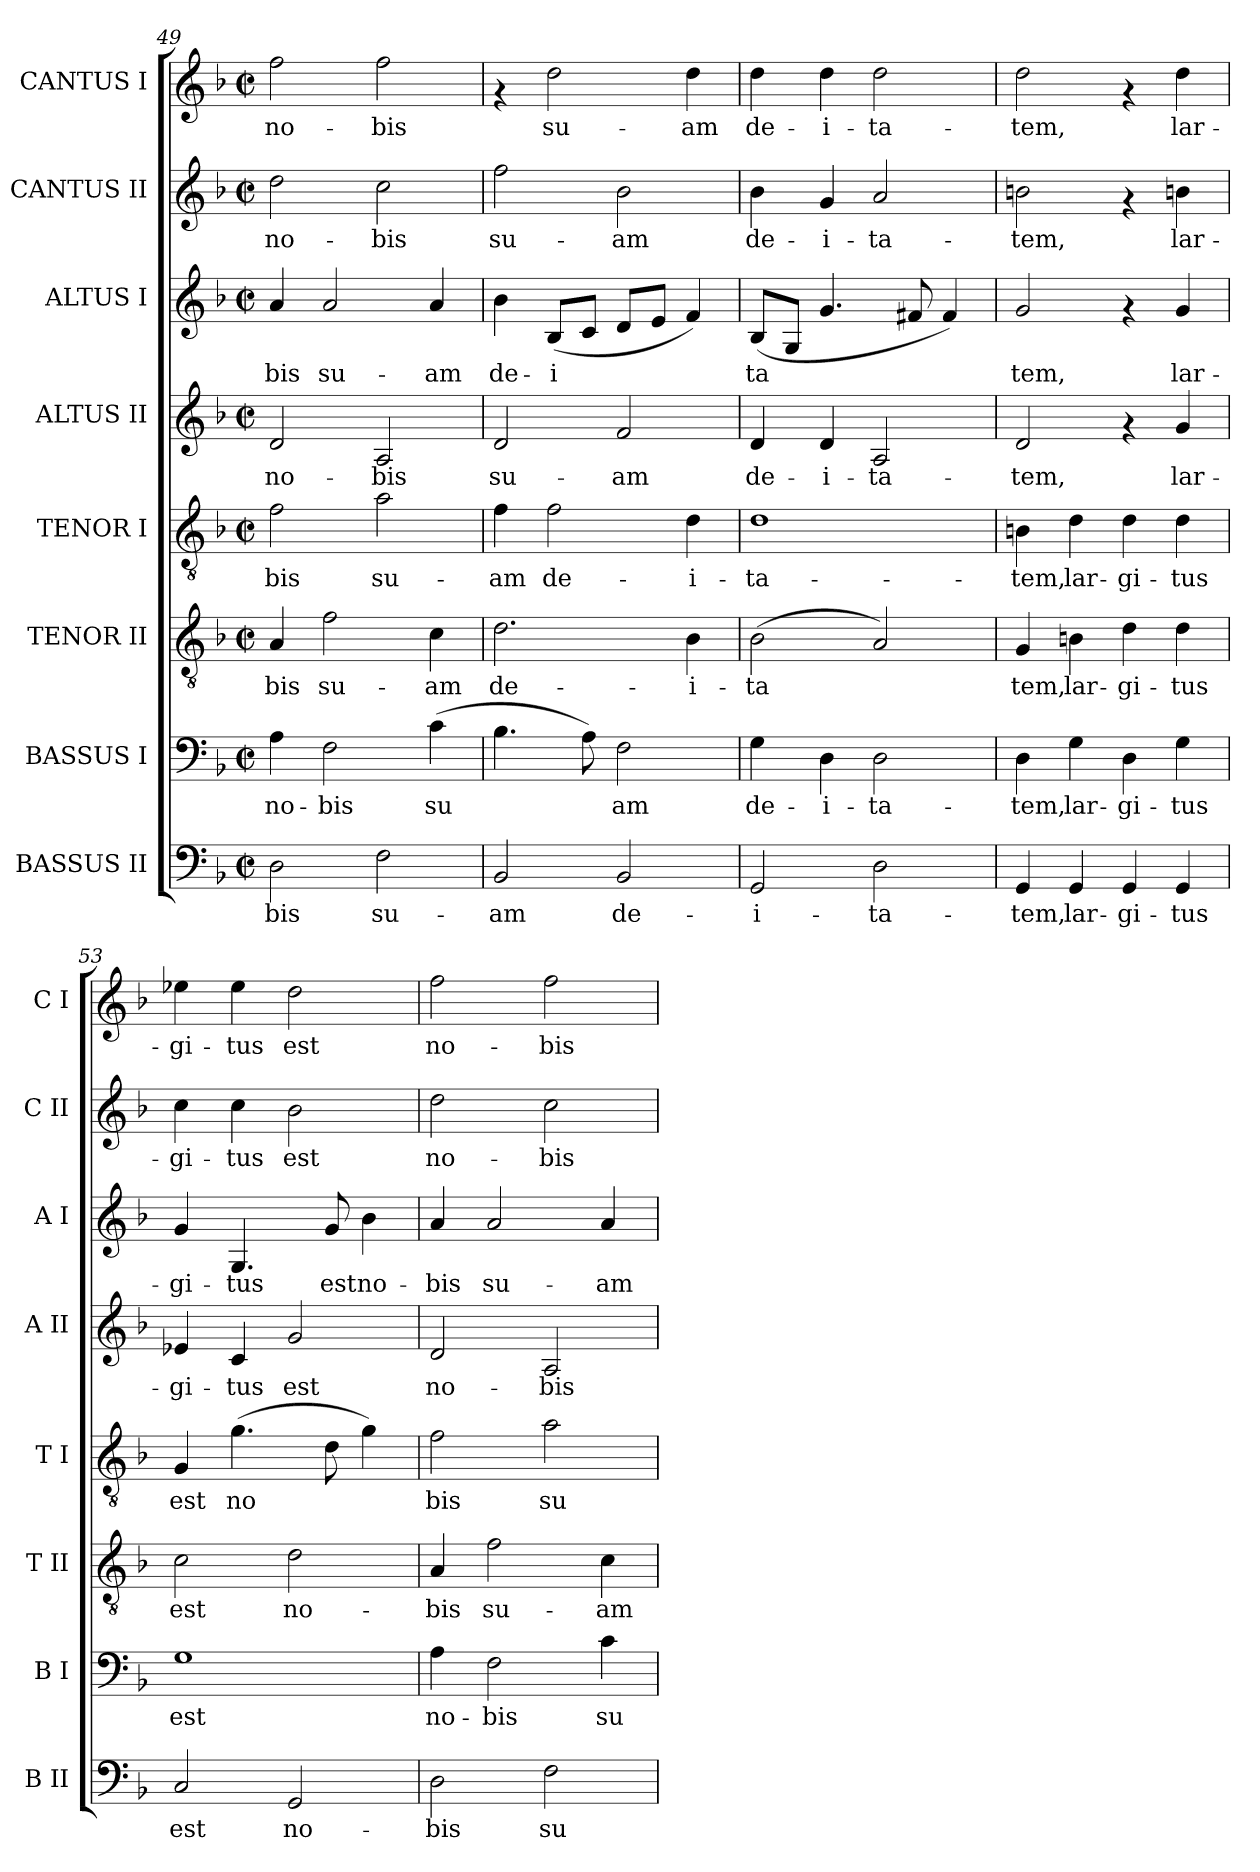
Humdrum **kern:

**kern	**text	**kern	**text	**kern	**text	**kern	**text	**kern	**text	**kern	**text	**kern	**text	**kern	**text
*part8	*part8	*part7	*part7	*part6	*part6	*part5	*part5	*part4	*part4	*part3	*part3	*part2	*part2	*part1	*part1
*staff8	*staff8	*staff7	*staff7	*staff6	*staff6	*staff5	*staff5	*staff4	*staff4	*staff3	*staff3	*staff2	*staff2	*staff1	*staff1
*I"BASSUS II	*	*I"BASSUS I	*	*I"TENOR II	*	*I"TENOR I	*	*I"ALTUS II	*	*I"ALTUS I	*	*I"CANTUS II	*	*I"CANTUS I	*
*I'B II	*	*I'B I	*	*I'T II	*	*I'T I	*	*I'A II	*	*I'A I	*	*I'C II	*	*I'C I	*
*clefF4	*	*clefF4	*	*clefGv2	*	*clefGv2	*	*clefG2	*	*clefG2	*	*clefG2	*	*clefG2	*
*k[b-]	*	*k[b-]	*	*k[b-]	*	*k[b-]	*	*k[b-]	*	*k[b-]	*	*k[b-]	*	*k[b-]	*
*F:	*	*F:	*	*F:	*	*F:	*	*F:	*	*F:	*	*F:	*	*F:	*
*M2/2	*	*M2/2	*	*M2/2	*	*M2/2	*	*M2/2	*	*M2/2	*	*M2/2	*	*M2/2	*
*met(c|)	*	*met(c|)	*	*met(c|)	*	*met(c|)	*	*met(c|)	*	*met(c|)	*	*met(c|)	*	*met(c|)	*
=49	=49	=49	=49	=49	=49	=49	=49	=49	=49	=49	=49	=49	=49	=49	=49
!	!LO:LY:b:cj	!	!LO:LY:b:cj	!	!LO:LY:b:cj	!	!LO:LY:b:cj	!	!LO:LY:b:cj	!	!LO:LY:b:cj	!	!LO:LY:b:cj	!	!LO:LY:b:cj
2D\	-bis	4A\	no-	4A/	-bis	2f\	-bis	2d/	no-	4a/	-bis	2dd\	no-	2ff\	no-
!	!	!	!LO:LY:b:cj	!	!LO:LY:b:cj	!	!	!	!	!	!LO:LY:b:cj	!	!	!	!
.	.	2F\	-bis	2f\	su-	.	.	.	.	2a/	su-	.	.	.	.
!	!LO:LY:b:cj	!	!	!	!	!	!LO:LY:b:cj	!	!LO:LY:b:cj	!	!	!	!LO:LY:b:cj	!	!LO:LY:b:cj
2F\	su-	.	.	.	.	2a\	su-	2A/	-bis	.	.	2cc\	-bis	2ff\	-bis
!	!	!	!LO:LY:b:cj	!	!LO:LY:b:cj	!	!	!	!	!	!LO:LY:b:cj	!	!	!	!
.	.	(>4c\	su-	4c\	-am	.	.	.	.	4a/	-am	.	.	.	.
=50	=50	=50	=50	=50	=50	=50	=50	=50	=50	=50	=50	=50	=50	=50	=50
!	!LO:LY:b:cj	!	!LO:LY:b:cj	!	!LO:LY:b:cj	!	!LO:LY:b:cj	!	!LO:LY:b:cj	!	!LO:LY:b:cj	!	!LO:LY:b:cj	!	!
2BB-/	-am	4.B-\	--	2.d\	de-	4f\	-am	2d/	su-	4b-\	de-	2ff\	su-	4rf	.
!	!	!	!	!	!	!	!LO:LY:b:cj	!	!	!	!LO:LY:b:cj	!	!	!	!LO:LY:b:cj
.	.	.	.	.	.	2f\	de-	.	.	(<8B-/L	-i-	.	.	2dd\	su-
!	!	!	!LO:LY:b:cj	!	!	!	!	!	!	!	!LO:LY:b:cj	!	!	!	!
.	.	8A\)	--	.	.	.	.	.	.	8c/J	--	.	.	.	.
!	!LO:LY:b:cj	!	!LO:LY:b:cj	!	!	!	!	!	!LO:LY:b:cj	!	!LO:LY:b:cj	!	!LO:LY:b:cj	!	!
2BB-/	de-	2F\	-am	.	.	.	.	2f/	-am	8d/L	--	2b-\	-am	.	.
!	!	!	!	!	!	!	!	!	!	!	!LO:LY:b:cj	!	!	!	!
.	.	.	.	.	.	.	.	.	.	8e/J	--	.	.	.	.
!	!	!	!	!	!LO:LY:b:cj	!	!LO:LY:b:cj	!	!	!	!LO:LY:b:cj	!	!	!	!LO:LY:b:cj
.	.	.	.	4B-\	-i-	4d\	-i-	.	.	4f/)	--	.	.	4dd\	-am
=51	=51	=51	=51	=51	=51	=51	=51	=51	=51	=51	=51	=51	=51	=51	=51
!	!LO:LY:b:cj	!	!LO:LY:b:cj	!	!LO:LY:b:cj	!	!LO:LY:b:cj	!	!LO:LY:b:cj	!	!LO:LY:b:cj	!	!LO:LY:b:cj	!	!LO:LY:b:cj
2GG/	-i-	4G\	de-	(>2B-\	-ta-	1d	-ta-	4d/	de-	(>8B-/L	-ta-	4b-\	de-	4dd\	de-
!	!	!	!	!	!	!	!	!	!	!	!LO:LY:b:cj	!	!	!	!
.	.	.	.	.	.	.	.	.	.	8G/J	--	.	.	.	.
!	!	!	!LO:LY:b:cj	!	!	!	!	!	!LO:LY:b:cj	!	!LO:LY:b:cj	!	!LO:LY:b:cj	!	!LO:LY:b:cj
.	.	4D\	-i-	.	.	.	.	4d/	-i-	4.g/	--	4g/	-i-	4dd\	-i-
!	!LO:LY:b:cj	!	!LO:LY:b:cj	!	!LO:LY:b:cj	!	!	!	!LO:LY:b:cj	!	!	!	!LO:LY:b:cj	!	!LO:LY:b:cj
2D\	-ta-	2D\	-ta-	2A/)	--	.	.	2A/	-ta-	.	.	2a/	-ta-	2dd\	-ta-
!	!	!	!	!	!	!	!	!	!	!	!LO:LY:b:cj	!	!	!	!
.	.	.	.	.	.	.	.	.	.	8f#X/	--	.	.	.	.
!	!	!	!	!	!	!	!	!	!	!	!LO:LY:b:cj	!	!	!	!
.	.	.	.	.	.	.	.	.	.	4f#/)	--	.	.	.	.
!!LO:PB:g=z
=52	=52	=52	=52	=52	=52	=52	=52	=52	=52	=52	=52	=52	=52	=52	=52
!	!LO:LY:b:cj	!	!LO:LY:b:cj	!	!LO:LY:b:cj	!	!LO:LY:b:cj	!	!LO:LY:b:cj	!	!LO:LY:b:cj	!	!LO:LY:b:cj	!	!LO:LY:b:cj
4GG/	-tem,	4D\	-tem,	4G/	-tem,	4Bn\	-tem,	2d/	-tem,	2g/	-tem,	2bn\	-tem,	2dd\	-tem,
!	!LO:LY:b:cj	!	!LO:LY:b:cj	!	!LO:LY:b:cj	!	!LO:LY:b:cj	!	!	!	!	!	!	!	!
4GG/	lar-	4G\	lar-	4Bn\	lar-	4d\	lar-	.	.	.	.	.	.	.	.
!	!LO:LY:b:cj	!	!LO:LY:b:cj	!	!LO:LY:b:cj	!	!LO:LY:b:cj	!	!	!	!	!	!	!	!
4GG/	-gi-	4D\	-gi-	4d\	-gi-	4d\	-gi-	4rf	.	4rf	.	4rf	.	4rf	.
!	!LO:LY:b:cj	!	!LO:LY:b:cj	!	!LO:LY:b:cj	!	!LO:LY:b:cj	!	!LO:LY:b:cj	!	!LO:LY:b:cj	!	!LO:LY:b:cj	!	!LO:LY:b:cj
4GG/	-tus	4G\	-tus	4d\	-tus	4d\	-tus	4g/	lar-	4g/	lar-	4bn\	lar-	4dd\	lar-
=53	=53	=53	=53	=53	=53	=53	=53	=53	=53	=53	=53	=53	=53	=53	=53
!	!LO:LY:b:cj	!	!LO:LY:b:cj	!	!LO:LY:b:cj	!	!LO:LY:b:cj	!	!LO:LY:b:cj	!	!LO:LY:b:cj	!	!LO:LY:b:cj	!	!LO:LY:b:cj
2C/	est	1G	est	2c\	est	4G/	est	4e-X/	-gi-	4g/	-gi-	4cc\	-gi-	4ee-X\	-gi-
!	!	!	!	!	!	!	!LO:LY:b:cj	!	!LO:LY:b:cj	!	!LO:LY:b:cj	!	!LO:LY:b:cj	!	!LO:LY:b:cj
.	.	.	.	.	.	(>4.g\	no-	4c/	-tus	4.G/	-tus	4cc\	-tus	4ee-\	-tus
!	!LO:LY:b:cj	!	!	!	!LO:LY:b:cj	!	!	!	!LO:LY:b:cj	!	!	!	!LO:LY:b:cj	!	!LO:LY:b:cj
2GG/	no-	.	.	2d\	no-	.	.	2g/	est	.	.	2b-\	est	2dd\	est
!	!	!	!	!	!	!	!LO:LY:b:cj	!	!	!	!LO:LY:b:cj	!	!	!	!
.	.	.	.	.	.	8d\	--	.	.	8g/	est	.	.	.	.
!	!	!	!	!	!	!	!LO:LY:b:cj	!	!	!	!LO:LY:b:cj	!	!	!	!
.	.	.	.	.	.	4g\)	--	.	.	4b-\	no-	.	.	.	.
=54	=54	=54	=54	=54	=54	=54	=54	=54	=54	=54	=54	=54	=54	=54	=54
!	!LO:LY:b:cj	!	!LO:LY:b:cj	!	!LO:LY:b:cj	!	!LO:LY:b:cj	!	!LO:LY:b:cj	!	!LO:LY:b:cj	!	!LO:LY:b:cj	!	!LO:LY:b:cj
2D\	-bis	4A\	no-	4A/	-bis	2f\	-bis	2d/	no-	4a/	-bis	2dd\	no-	2ff\	no-
!	!	!	!LO:LY:b:cj	!	!LO:LY:b:cj	!	!	!	!	!	!LO:LY:b:cj	!	!	!	!
.	.	2F\	-bis	2f\	su-	.	.	.	.	2a/	su-	.	.	.	.
!	!LO:LY:b:cj	!	!	!	!	!	!LO:LY:b:cj	!	!LO:LY:b:cj	!	!	!	!LO:LY:b:cj	!	!LO:LY:b:cj
2F\	su-	.	.	.	.	2a\	su-	2A/	-bis	.	.	2cc\	-bis	2ff\	-bis
!	!	!	!LO:LY:b:cj	!	!LO:LY:b:cj	!	!	!	!	!	!LO:LY:b:cj	!	!	!	!
.	.	4c\	su-	4c\	-am	.	.	.	.	4a/	-am	.	.	.	.
=	=	=	=	=	=	=	=	=	=	=	=	=	=	=	=
*-	*-	*-	*-	*-	*-	*-	*-	*-	*-	*-	*-	*-	*-	*-	*-
